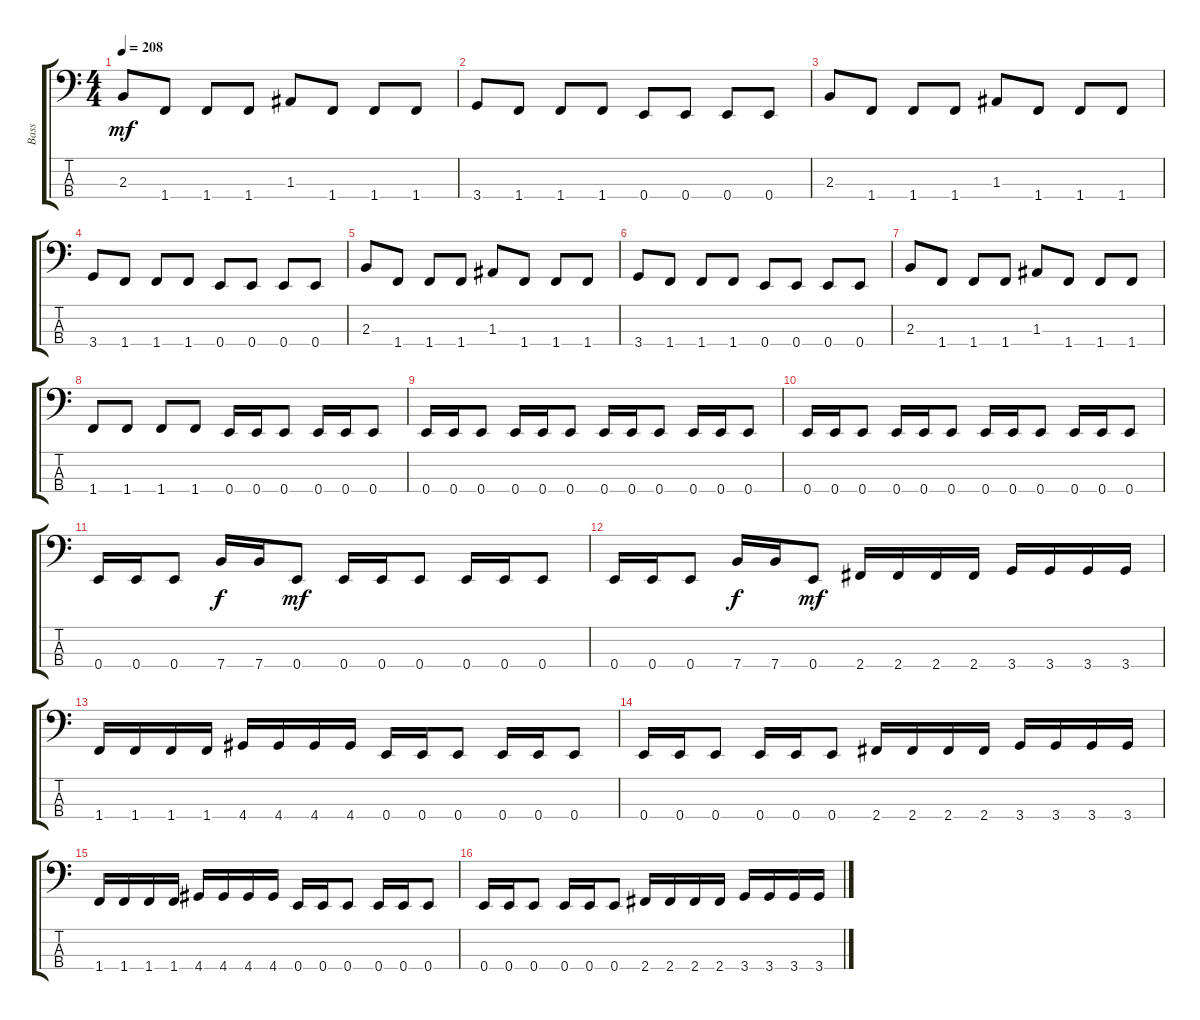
\track ("Bass" "Bass") {instrument electricbassfinger}
\staff {score tabs}
\tuning (G2 D2 A1 E1) {hide}
\ts (4 4)
\tempo 208
\clef f4
\ks c
2.3.8{dy mf} 1.4.8 1.4.8 1.4.8 1.3.8 1.4.8 1.4.8 1.4.8 |
3.4.8 1.4.8 1.4.8 1.4.8 0.4.8 0.4.8 0.4.8 0.4.8 |
2.3.8 1.4.8 1.4.8 1.4.8 1.3.8 1.4.8 1.4.8 1.4.8 |
3.4.8 1.4.8 1.4.8 1.4.8 0.4.8 0.4.8 0.4.8 0.4.8 |
2.3.8 1.4.8 1.4.8 1.4.8 1.3.8 1.4.8 1.4.8 1.4.8 |
3.4.8 1.4.8 1.4.8 1.4.8 0.4.8 0.4.8 0.4.8 0.4.8 |
2.3.8 1.4.8 1.4.8 1.4.8 1.3.8 1.4.8 1.4.8 1.4.8 |
1.4.8 1.4.8 1.4.8 1.4.8 0.4.16 0.4.16 0.4.8 0.4.16 0.4.16 0.4.8 |
0.4.16 0.4.16 0.4.8 0.4.16 0.4.16 0.4.8 0.4.16 0.4.16 0.4.8 0.4.16 0.4.16 0.4.8 |
0.4.16 0.4.16 0.4.8 0.4.16 0.4.16 0.4.8 0.4.16 0.4.16 0.4.8 0.4.16 0.4.16 0.4.8 |
0.4.16 0.4.16 0.4.8 7.4.16{dy f} 7.4.16 0.4.8{dy mf} 0.4.16 0.4.16 0.4.8 0.4.16 0.4.16 0.4.8 |
0.4.16 0.4.16 0.4.8 7.4.16{dy f} 7.4.16 0.4.8{dy mf} 2.4.16 2.4.16 2.4.16 2.4.16 3.4.16 3.4.16 3.4.16 3.4.16 |
1.4.16 1.4.16 1.4.16 1.4.16 4.4.16 4.4.16 4.4.16 4.4.16 0.4.16 0.4.16 0.4.8 0.4.16 0.4.16 0.4.8 |
0.4.16 0.4.16 0.4.8 0.4.16 0.4.16 0.4.8 2.4.16 2.4.16 2.4.16 2.4.16 3.4.16 3.4.16 3.4.16 3.4.16 |
1.4.16 1.4.16 1.4.16 1.4.16 4.4.16 4.4.16 4.4.16 4.4.16 0.4.16 0.4.16 0.4.8 0.4.16 0.4.16 0.4.8 |
0.4.16 0.4.16 0.4.8 0.4.16 0.4.16 0.4.8 2.4.16 2.4.16 2.4.16 2.4.16 3.4.16 3.4.16 3.4.16 3.4.16
